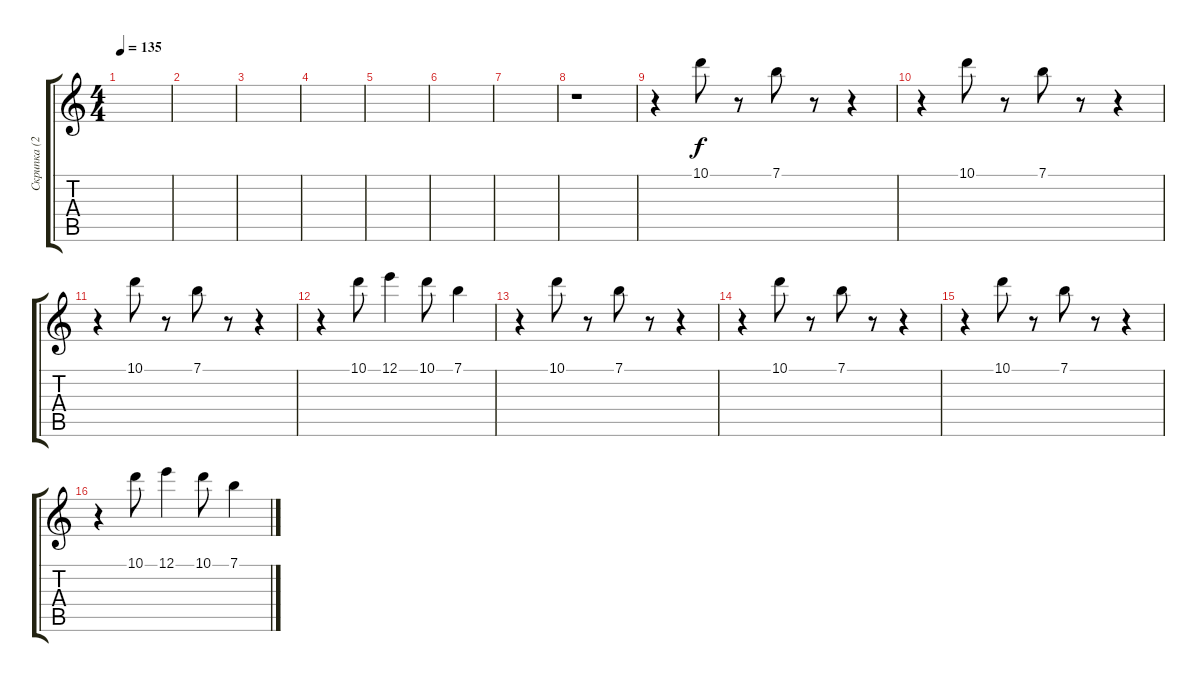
\track ("Скрипка (2)" "Скрипка (2") {instrument banjo}
\staff {score tabs}
\tuning (E4 B3 G3 D3 A2 E2) {hide}
\displaytranspose 12
\ts (4 4)
\tempo 135
\clef g2
\ks c
|
|
|
|
|
|
|
r.1 |
r.4 10.1.8 r.8 7.1.8 r.8 r.4 |
r.4 10.1.8 r.8 7.1.8 r.8 r.4 |
r.4 10.1.8 r.8 7.1.8 r.8 r.4 |
r.4 10.1.8 12.1.4 10.1.8 7.1.4 |
r.4 10.1.8 r.8 7.1.8 r.8 r.4 |
r.4 10.1.8 r.8 7.1.8 r.8 r.4 |
r.4 10.1.8 r.8 7.1.8 r.8 r.4 |
r.4 10.1.8 12.1.4 10.1.8 7.1.4
